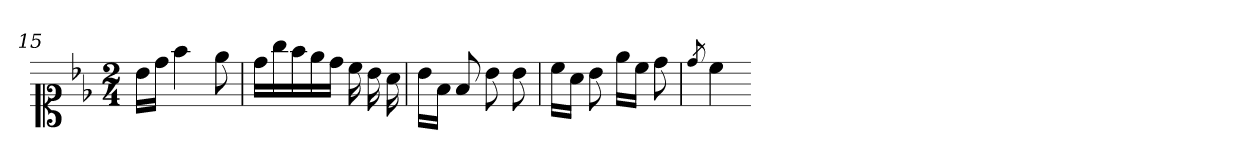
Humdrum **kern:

**kern
*part1
*staff1
*clefC1
*k[b-e-]
*M2/4
*clefC1
*k[b-e-]
*M2/4
*clefC1
*k[b-e-]
*M2/4
*clefC1
*k[b-e-]
*M2/4
*clefC1
*k[b-e-]
*M2/4
*clefC1
*k[b-e-]
*M2/4
*clefC1
*k[b-e-]
*M2/4
*clefC1
*k[b-e-]
*M2/4
*clefC1
*k[b-e-]
*M2/4
*clefC1
*k[b-e-]
*M2/4
*clefC1
*k[b-e-]
*M2/4
*clefC1
*k[b-e-]
*M2/4
*clefC1
*k[b-e-]
*M2/4
*clefC1
*k[b-e-]
*M2/4
=15
*clefC1
*k[b-e-]
*M2/4
16b-LL
16ddJJ
4ff
8ee-
=16
16ddLL
16gg
16ff
16ee-
16ddJJ
16cc
16b-
16a
=17
16b-LL
16fJJ
8f
8b-
8b-
=18
16ccLL
16aJJ
8b-
16ee-LL
16ccJJ
8dd
=19
8qdd
4cc
=-
*-
